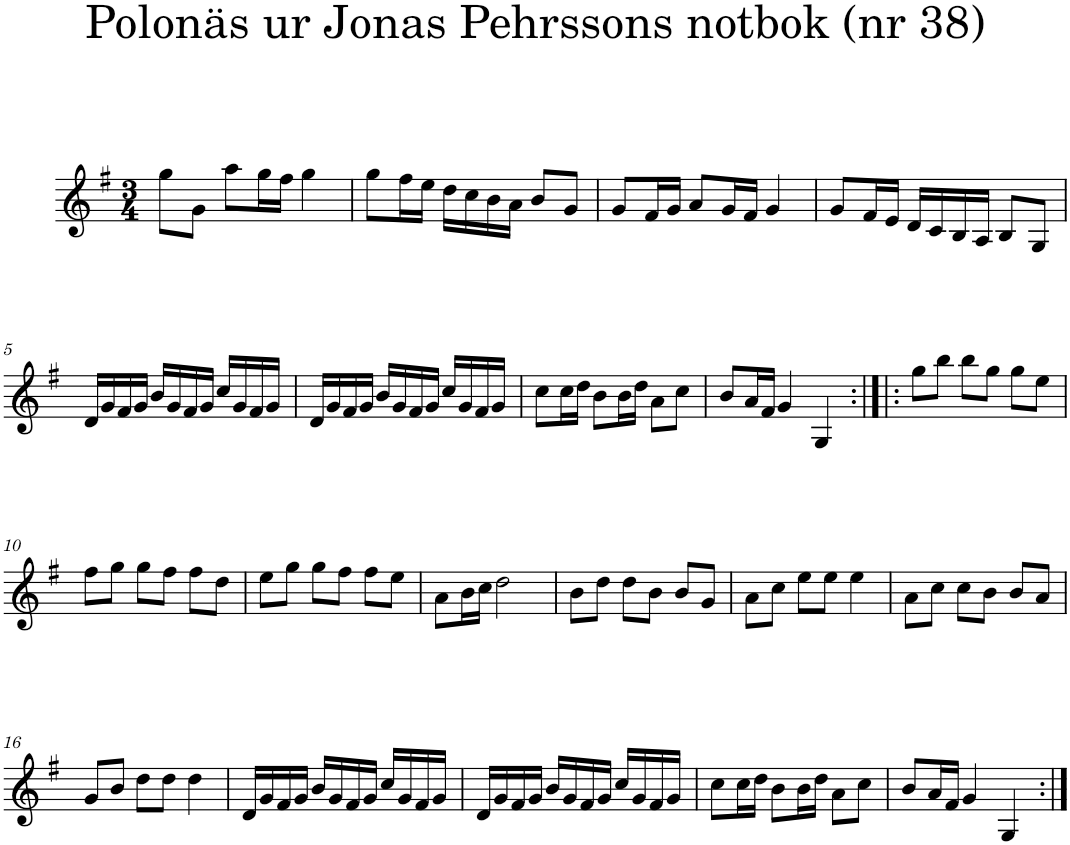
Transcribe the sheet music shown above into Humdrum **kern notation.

**kern
*part1
*staff1
*I"Piano
*I'Pno
*clefG2
*k[f#]
*G:
*M3/4
=1
8gg\L
8g\J
8aa\L
16gg\L
16ff#\JJ
4gg\
=2
8gg\L
16ff#\L
16ee\JJ
16dd\LL
16cc\
16b\
16a\JJ
8b/L
8g/J
=3
8g/L
16f#/L
16g/JJ
8a/L
16g/L
16f#/JJ
4g/
=4
8g/L
16f#/L
16e/JJ
16d/LL
16c/
16B/
16A/JJ
8B/L
8G/J
!!LO:LB:g=z
=5
16d/LL
16g/
16f#/
16g/JJ
16b/LL
16g/
16f#/
16g/JJ
16cc/LL
16g/
16f#/
16g/JJ
=6
16d/LL
16g/
16f#/
16g/JJ
16b/LL
16g/
16f#/
16g/JJ
16cc/LL
16g/
16f#/
16g/JJ
=7
8cc\L
16cc\L
16dd\JJ
8b\L
16b\L
16dd\JJ
8a\L
8cc\J
=8
8b/L
16a/L
16f#/JJ
4g/
4G/
=9:|!|:
8gg\L
8bb\J
8bb\L
8gg\J
8gg\L
8ee\J
!!LO:LB:g=z
=10
8ff#\L
8gg\J
8gg\L
8ff#\J
8ff#\L
8dd\J
=11
8ee\L
8gg\J
8gg\L
8ff#\J
8ff#\L
8ee\J
=12
8a\L
16b\L
16cc\JJ
2dd\
=13
8b\L
8dd\J
8dd\L
8b\J
8b/L
8g/J
=14
8a\L
8cc\J
8ee\L
8ee\J
4ee\
=15
8a\L
8cc\J
8cc\L
8b\J
8b/L
8a/J
!!LO:LB:g=z
=16
8g/L
8b/J
8dd\L
8dd\J
4dd\
=17
16d/LL
16g/
16f#/
16g/JJ
16b/LL
16g/
16f#/
16g/JJ
16cc/LL
16g/
16f#/
16g/JJ
=18
16d/LL
16g/
16f#/
16g/JJ
16b/LL
16g/
16f#/
16g/JJ
16cc/LL
16g/
16f#/
16g/JJ
=19
8cc\L
16cc\L
16dd\JJ
8b\L
16b\L
16dd\JJ
8a\L
8cc\J
=20
8b/L
16a/L
16f#/JJ
4g/
4G/
=:|!
*-
